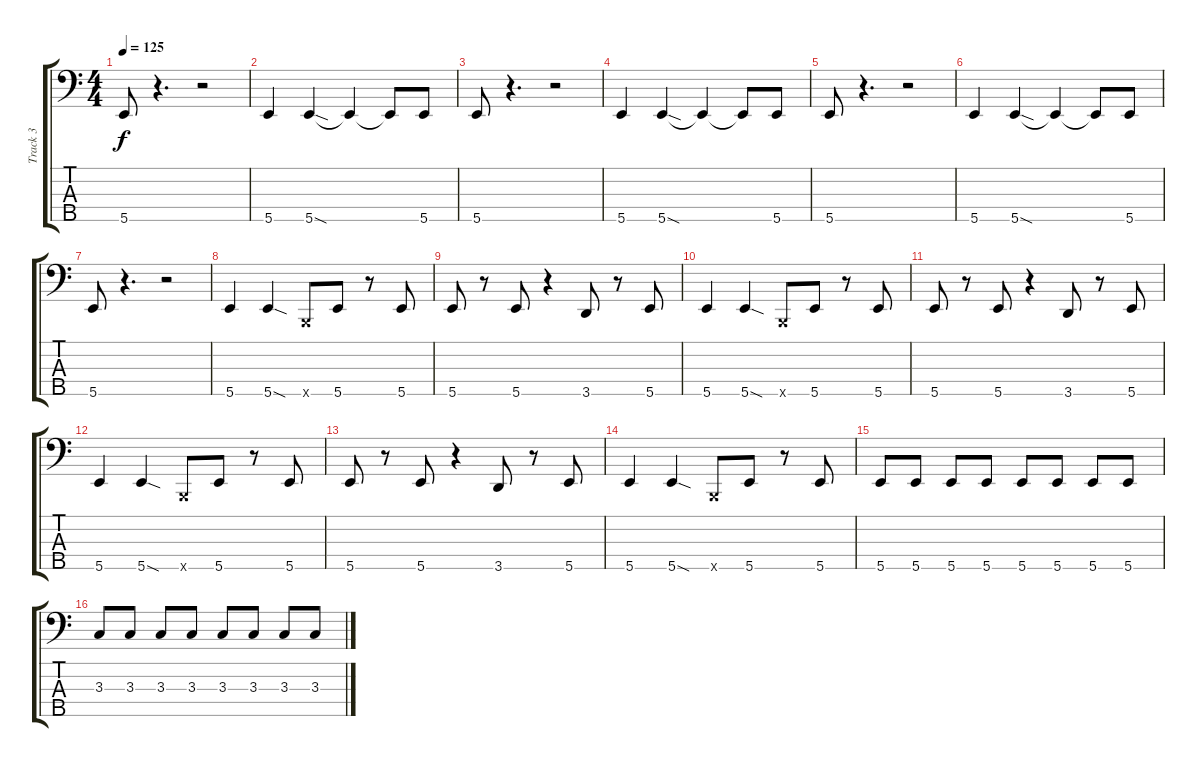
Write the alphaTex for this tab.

\track ("Track 3" "Track 3") {instrument electricbassfinger}
\staff {score tabs}
\tuning (G2 D2 A1 E1 B0) {hide}
\ts (4 4)
\tempo 125
\clef f4
\ks c
5.5.8{dy f} r.4{d} r.2 |
5.5.4 5.5{sod}.4 5.5{t}.4 5.5{t}.8 5.5.8 |
5.5.8 r.4{d} r.2 |
5.5.4 5.5{sod}.4 5.5{t}.4 5.5{t}.8 5.5.8 |
5.5.8 r.4{d} r.2 |
5.5.4 5.5{sod}.4 5.5{t}.4 5.5{t}.8 5.5.8 |
5.5.8 r.4{d} r.2 |
5.5.4 5.5{sod}.4 0.5{x}.8 5.5.8 r.8 5.5.8 |
5.5.8 r.8 5.5.8 r.4 3.5.8 r.8 5.5.8 |
5.5.4 5.5{sod}.4 0.5{x}.8 5.5.8 r.8 5.5.8 |
5.5.8 r.8 5.5.8 r.4 3.5.8 r.8 5.5.8 |
5.5.4 5.5{sod}.4 0.5{x}.8 5.5.8 r.8 5.5.8 |
5.5.8 r.8 5.5.8 r.4 3.5.8 r.8 5.5.8 |
5.5.4 5.5{sod}.4 0.5{x}.8 5.5.8 r.8 5.5.8 |
5.5.8 5.5.8 5.5.8 5.5.8 5.5.8 5.5.8 5.5.8 5.5.8 |
3.3.8 3.3.8 3.3.8 3.3.8 3.3.8 3.3.8 3.3.8 3.3.8
